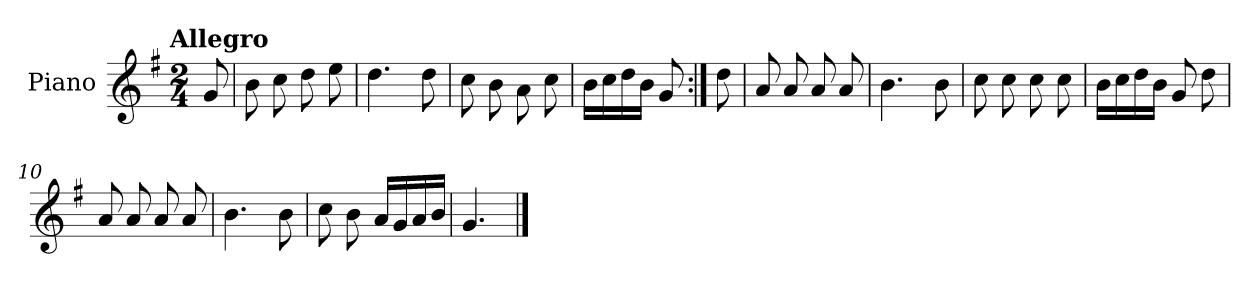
**kern
*part1
*staff1
*I"Piano
*I'Pno.
*clefG2
*k[f#]
!!LO:TX:omd:t=Allegro
*M2/4
*MM144
=
8g/
=1
8b\
8cc\
8dd\
8ee\
=2
4.dd\
8dd\
=3
8cc\
8b\
8a\
8cc\
!!LO:LB:g=z
=4
16b\LL
16cc\
16dd\
16b\JJ
8g/
=5:|!
8dd\
=6
8a/
8a/
8a/
8a/
=7
4.b\
8b\
=8
8cc\
8cc\
8cc\
8cc\
=9
16b\LL
16cc\
16dd\
16b\JJ
8g/
8dd\
!!LO:LB:g=z
=10
8a/
8a/
8a/
8a/
=11
4.b\
8b\
=12
8cc\
8b\
16a/LL
16g/
16a/
16b/JJ
=13
4.g/
==
*-
